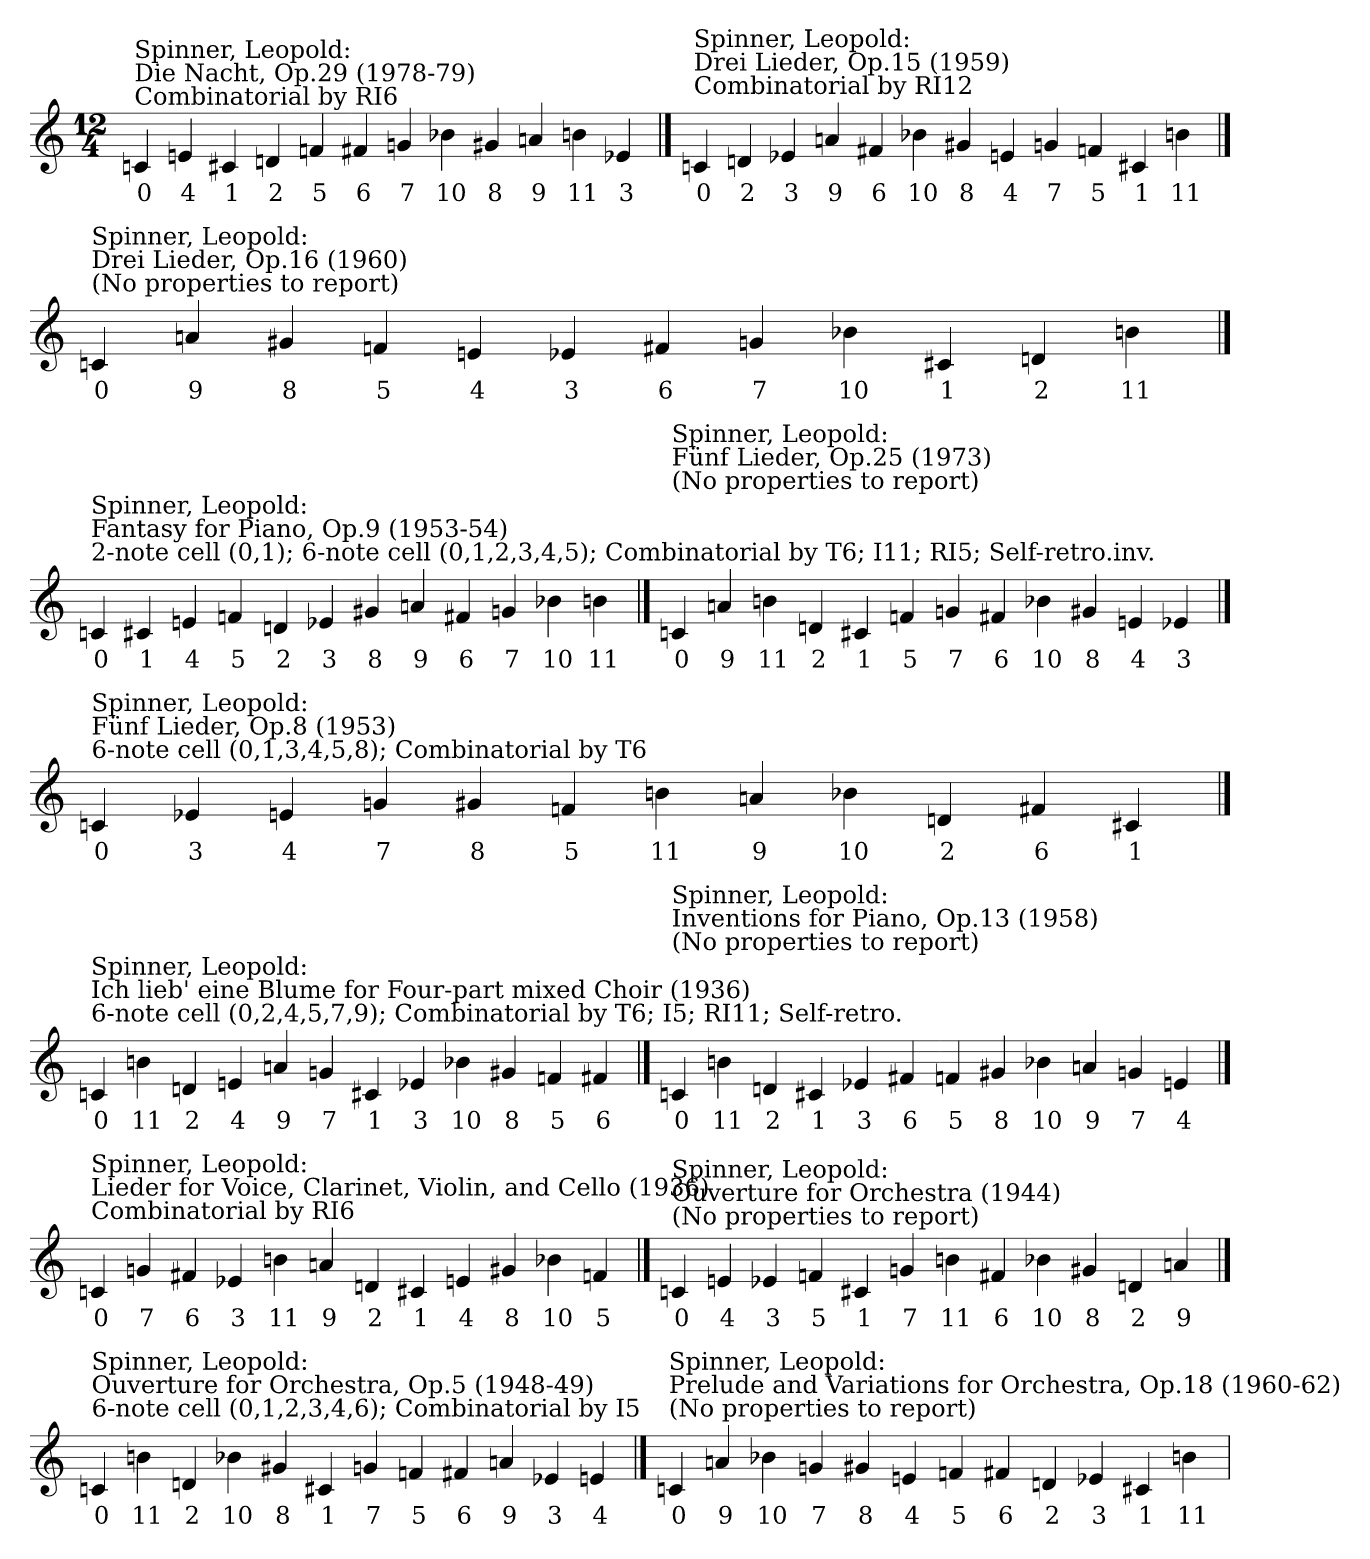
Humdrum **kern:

**kern	**text
*part1	*part1
*staff1	*staff1
!!LO:LB:g=z
*M12/4	*
==1393	==1393
!LO:TX:t=Spinner, Leopold&colon; \nDie Nacht, Op.29 (1978-79)\nCombinatorial by RI6	!
4cn	0
4en	4
4c#X	1
4dn	2
4fn	5
4f#X	6
4gn	7
4b-X	10
4g#X	8
4an	9
4bn	11
4e-X	3
!!LO:LB:g=z
==1394	==1394
!LO:TX:t=Spinner, Leopold&colon; \nDrei Lieder, Op.15 (1959)\nCombinatorial by RI12	!
4cn	0
4dn	2
4e-X	3
4an	9
4f#X	6
4b-X	10
4g#X	8
4en	4
4gn	7
4fn	5
4c#X	1
4bn	11
!!LO:LB:g=z
==1395	==1395
!LO:TX:t=Spinner, Leopold&colon; \nDrei Lieder, Op.16 (1960)\n(No properties to report)	!
4cn	0
4an	9
4g#X	8
4fn	5
4en	4
4e-X	3
4f#X	6
4gn	7
4b-X	10
4c#X	1
4dn	2
4bn	11
!!LO:LB:g=z
==1396	==1396
!LO:TX:t=Spinner, Leopold&colon; \nFantasy for Piano, Op.9  (1953-54)\n2-note cell (0,1); 6-note cell (0,1,2,3,4,5); Combinatorial by T6; I11; RI5; Self-retro.inv.	!
4cn	0
4c#X	1
4en	4
4fn	5
4dn	2
4e-X	3
4g#X	8
4an	9
4f#X	6
4gn	7
4b-X	10
4bn	11
!!LO:LB:g=z
==1397	==1397
!LO:TX:t=Spinner, Leopold&colon; \nFünf Lieder, Op.25 (1973)\n(No properties to report)	!
4cn	0
4an	9
4bn	11
4dn	2
4c#X	1
4fn	5
4gn	7
4f#X	6
4b-X	10
4g#X	8
4en	4
4e-X	3
!!LO:LB:g=z
==1398	==1398
!LO:TX:t=Spinner, Leopold&colon; \nFünf Lieder, Op.8 (1953)\n6-note cell (0,1,3,4,5,8); Combinatorial by T6	!
4cn	0
4e-X	3
4en	4
4gn	7
4g#X	8
4fn	5
4bn	11
4an	9
4b-X	10
4dn	2
4f#X	6
4c#X	1
!!LO:LB:g=z
==1399	==1399
!LO:TX:t=Spinner, Leopold&colon; \nIch lieb' eine Blume for Four-part mixed Choir (1936)\n6-note cell (0,2,4,5,7,9); Combinatorial by T6; I5; RI11; Self-retro.	!
4cn	0
4bn	11
4dn	2
4en	4
4an	9
4gn	7
4c#X	1
4e-X	3
4b-X	10
4g#X	8
4fn	5
4f#X	6
!!LO:LB:g=z
==1400	==1400
!LO:TX:t=Spinner, Leopold&colon; \nInventions for Piano, Op.13 (1958)\n(No properties to report)	!
4cn	0
4bn	11
4dn	2
4c#X	1
4e-X	3
4f#X	6
4fn	5
4g#X	8
4b-X	10
4an	9
4gn	7
4en	4
!!LO:LB:g=z
==1401	==1401
!LO:TX:t=Spinner, Leopold&colon; \nLieder for Voice, Clarinet, Violin, and Cello (1936)\nCombinatorial by RI6	!
4cn	0
4gn	7
4f#X	6
4e-X	3
4bn	11
4an	9
4dn	2
4c#X	1
4en	4
4g#X	8
4b-X	10
4fn	5
!!LO:LB:g=z
==1402	==1402
!LO:TX:t=Spinner, Leopold&colon; \nOuverture for Orchestra (1944)\n(No properties to report)	!
4cn	0
4en	4
4e-X	3
4fn	5
4c#X	1
4gn	7
4bn	11
4f#X	6
4b-X	10
4g#X	8
4dn	2
4an	9
!!LO:LB:g=z
==1403	==1403
!LO:TX:t=Spinner, Leopold&colon; \nOuverture for Orchestra, Op.5 (1948-49)\n6-note cell (0,1,2,3,4,6); Combinatorial by I5	!
4cn	0
4bn	11
4dn	2
4b-X	10
4g#X	8
4c#X	1
4gn	7
4fn	5
4f#X	6
4an	9
4e-X	3
4en	4
!!LO:LB:g=z
==1404	==1404
!LO:TX:t=Spinner, Leopold&colon; \nPrelude and Variations for Orchestra, Op.18 (1960-62)\n(No properties to report)	!
4cn	0
4an	9
4b-X	10
4gn	7
4g#X	8
4en	4
4fn	5
4f#X	6
4dn	2
4e-X	3
4c#X	1
4bn	11
=	=
*-	*-
